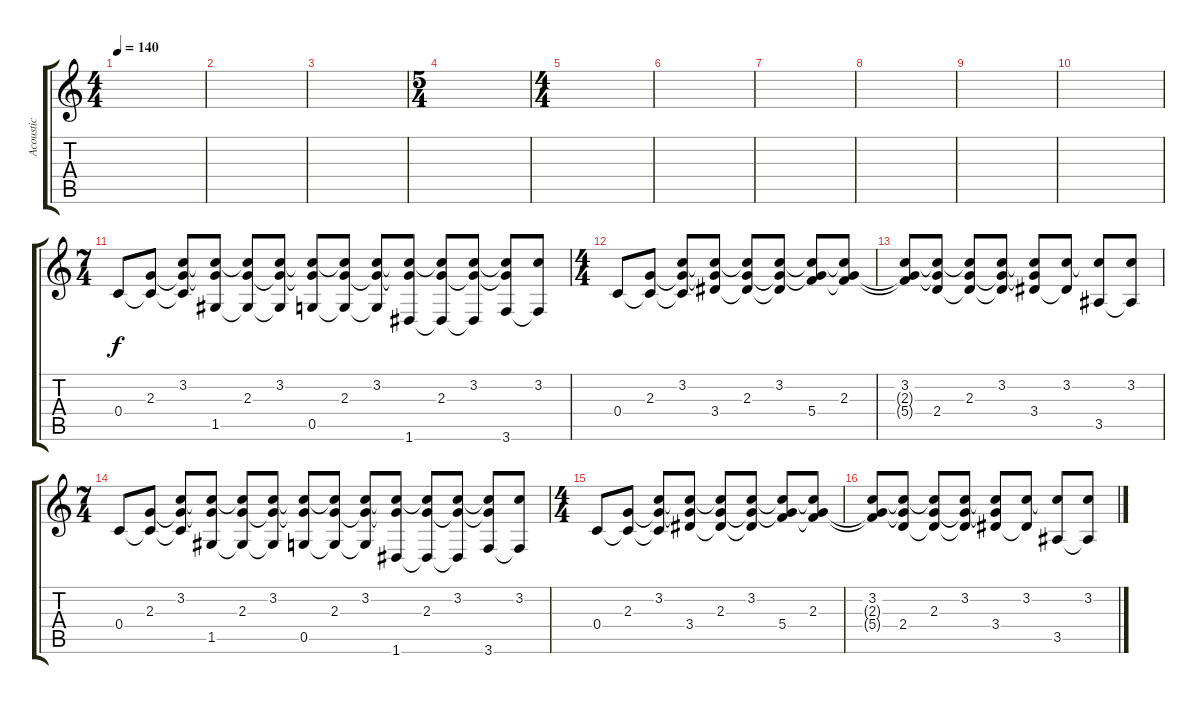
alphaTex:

\track ("Acoustic" "Acoustic") {instrument acousticguitarsteel}
\staff {score tabs}
\tuning (D4 A3 F3 C3 G2 D2) {hide}
\ts (4 4)
\tempo 140
\clef g2
\ks c
|
|
|
\ts (5 4)
|
\ts (4 4)
|
|
|
|
|
|
\ts (7 4)
0.4.8 (2.3 0.4{t}).8 (3.2 2.3{t} 0.4{t}).8 (3.2{t} 2.3{t} 1.5).8 (3.2{t} 2.3 1.5{t}).8 (3.2 2.3{t} 1.5{t}).8 (3.2{t} 2.3{t} 0.5).8 (3.2{t} 2.3 0.5{t}).8 (3.2 2.3{t} 0.5{t}).8 (3.2{t} 2.3{t} 1.6).8 (3.2{t} 2.3 1.6{t}).8 (3.2 2.3{t} 1.6{t}).8 (3.2{t} 2.3{t} 3.6).8 (3.2 3.6{t}).8 |
\ts (4 4)
0.4.8 (2.3 0.4{t}).8 (3.2 2.3{t} 0.4{t}).8 (3.2{t} 2.3{t} 3.4).8 (3.2{t} 2.3 3.4{t}).8 (3.2 2.3{t} 3.4{t}).8 (3.2{t} 2.3{t} 5.4).8 (3.2{t} 2.3 5.4{t}).8 |
(3.2 2.3{t} 5.4{t}).8 (3.2{t} 2.3{t} 2.4).8 (3.2{t} 2.3 2.4{t}).8 (3.2 2.3{t} 2.4{t}).8 (3.2{t} 2.3{t} 3.4).8 (3.2 3.4{t}).8 (3.2{t} 3.5).8 (3.2 3.5{t}).8 |
\ts (7 4)
0.4.8 (2.3 0.4{t}).8 (3.2 2.3{t} 0.4{t}).8 (3.2{t} 2.3{t} 1.5).8 (3.2{t} 2.3 1.5{t}).8 (3.2 2.3{t} 1.5{t}).8 (3.2{t} 2.3{t} 0.5).8 (3.2{t} 2.3 0.5{t}).8 (3.2 2.3{t} 0.5{t}).8 (3.2{t} 2.3{t} 1.6).8 (3.2{t} 2.3 1.6{t}).8 (3.2 2.3{t} 1.6{t}).8 (3.2{t} 2.3{t} 3.6).8 (3.2 3.6{t}).8 |
\ts (4 4)
0.4.8 (2.3 0.4{t}).8 (3.2 2.3{t} 0.4{t}).8 (3.2{t} 2.3{t} 3.4).8 (3.2{t} 2.3 3.4{t}).8 (3.2 2.3{t} 3.4{t}).8 (3.2{t} 2.3{t} 5.4).8 (3.2{t} 2.3 5.4{t}).8 |
(3.2 2.3{t} 5.4{t}).8 (3.2{t} 2.3{t} 2.4).8 (3.2{t} 2.3 2.4{t}).8 (3.2 2.3{t} 2.4{t}).8 (3.2{t} 2.3{t} 3.4).8 (3.2 3.4{t}).8 (3.2{t} 3.5).8 (3.2 3.5{t}).8
